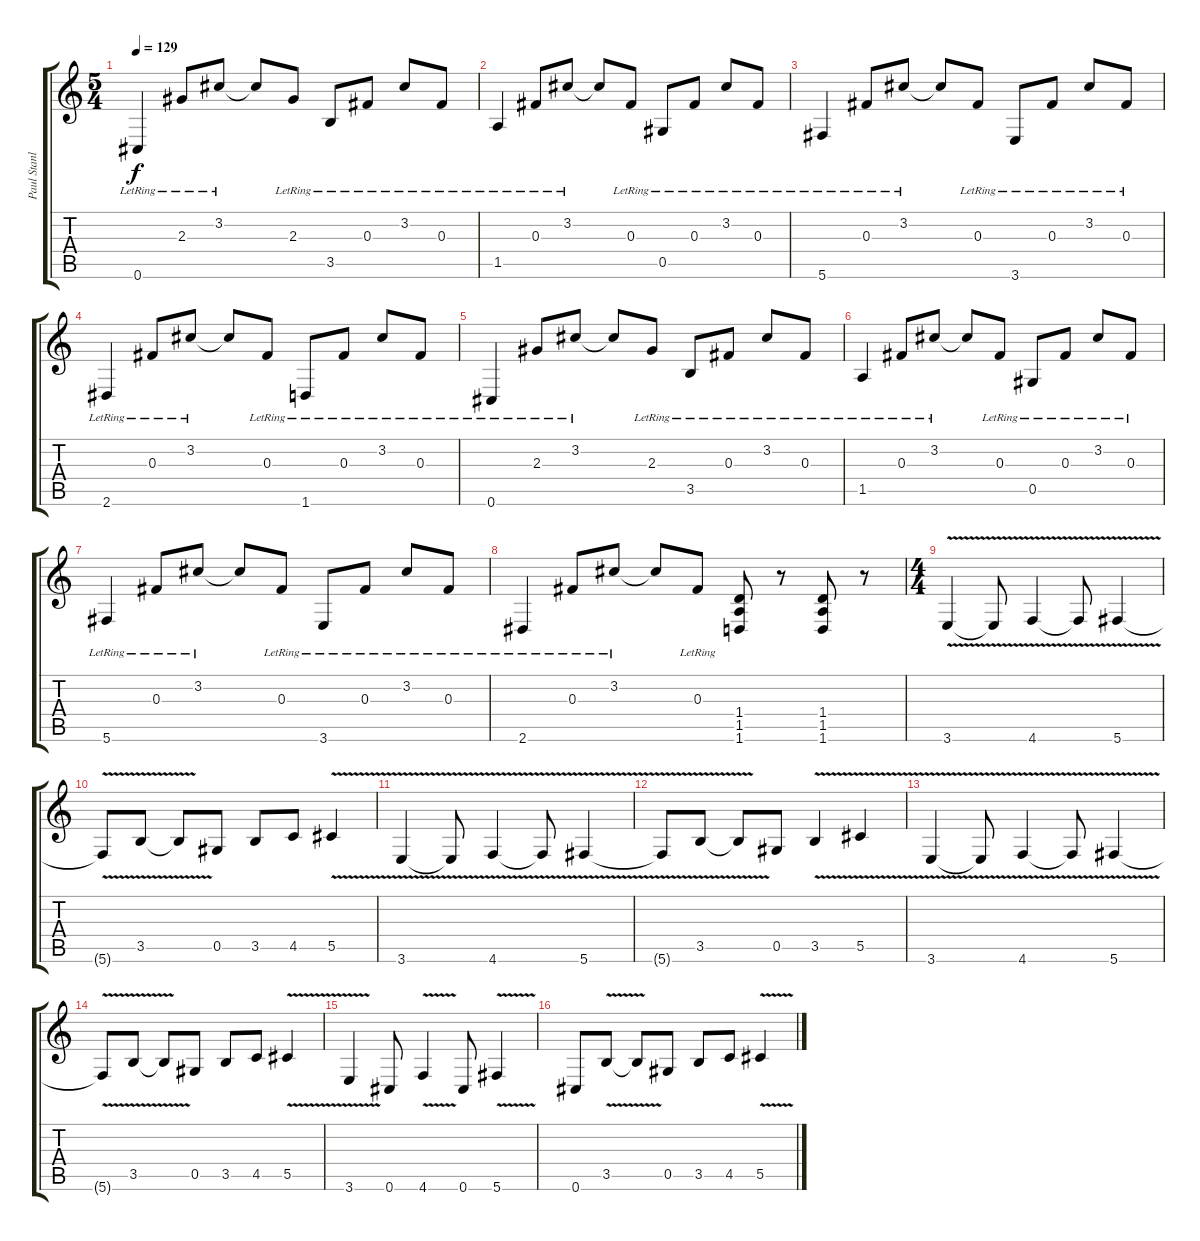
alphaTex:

\track ("Paul Stanley" "Paul Stanl") {instrument distortionguitar}
\staff {score tabs}
\tuning (Eb4 Bb3 Gb3 Db3 Ab2 Db2) {hide}
\ts (5 4)
\tempo 129
\clef g2
\ks c
0.6{lr}.4{dy f} 2.3{lr}.8 3.2{lr}.8 3.2{t}.8 2.3{lr}.8 3.5{lr}.8 0.3{lr}.8 3.2{lr}.8 0.3{lr}.8 |
1.5{lr}.4 0.3{lr}.8 3.2{lr}.8 3.2{t}.8 0.3{lr}.8 0.5{lr}.8 0.3{lr}.8 3.2{lr}.8 0.3{lr}.8 |
5.6{lr}.4 0.3{lr}.8 3.2{lr}.8 3.2{t}.8 0.3{lr}.8 3.6{lr}.8 0.3{lr}.8 3.2{lr}.8 0.3{lr}.8 |
2.6{lr}.4 0.3{lr}.8 3.2{lr}.8 3.2{t}.8 0.3{lr}.8 1.6{lr}.8 0.3{lr}.8 3.2{lr}.8 0.3{lr}.8 |
0.6{lr}.4 2.3{lr}.8 3.2{lr}.8 3.2{t}.8 2.3{lr}.8 3.5{lr}.8 0.3{lr}.8 3.2{lr}.8 0.3{lr}.8 |
1.5{lr}.4 0.3{lr}.8 3.2{lr}.8 3.2{t}.8 0.3{lr}.8 0.5{lr}.8 0.3{lr}.8 3.2{lr}.8 0.3{lr}.8 |
5.6{lr}.4 0.3{lr}.8 3.2{lr}.8 3.2{t}.8 0.3{lr}.8 3.6{lr}.8 0.3{lr}.8 3.2{lr}.8 0.3{lr}.8 |
2.6{lr}.4 0.3{lr}.8 3.2{lr}.8 3.2{t}.8 0.3{lr}.8 (1.4 1.5 1.6).8 r.8 (1.4 1.5 1.6).8 r.8 |
\ts (4 4)
3.6{v}.4 3.6{t}.8 4.6{v}.4 4.6{t}.8 5.6{v}.4 |
5.6{t}.8 3.5{v}.8 3.5{t}.8 0.5.8 3.5.8 4.5.8 5.5{v}.4 |
3.6{v}.4 3.6{t}.8 4.6{v}.4 4.6{t}.8 5.6{v}.4 |
5.6{t}.8 3.5{v}.8 3.5{t}.8 0.5.8 3.5{v}.4 5.5{v}.4 |
3.6{v}.4 3.6{t}.8 4.6{v}.4 4.6{t}.8 5.6{v}.4 |
5.6{t}.8 3.5{v}.8 3.5{t}.8 0.5.8 3.5.8 4.5.8 5.5{v}.4 |
3.6{v}.4 0.6.8 4.6{v}.4 0.6.8 5.6{v}.4 |
0.6.8 3.5{v}.8 3.5{t}.8 0.5.8 3.5.8 4.5.8 5.5{v}.4
